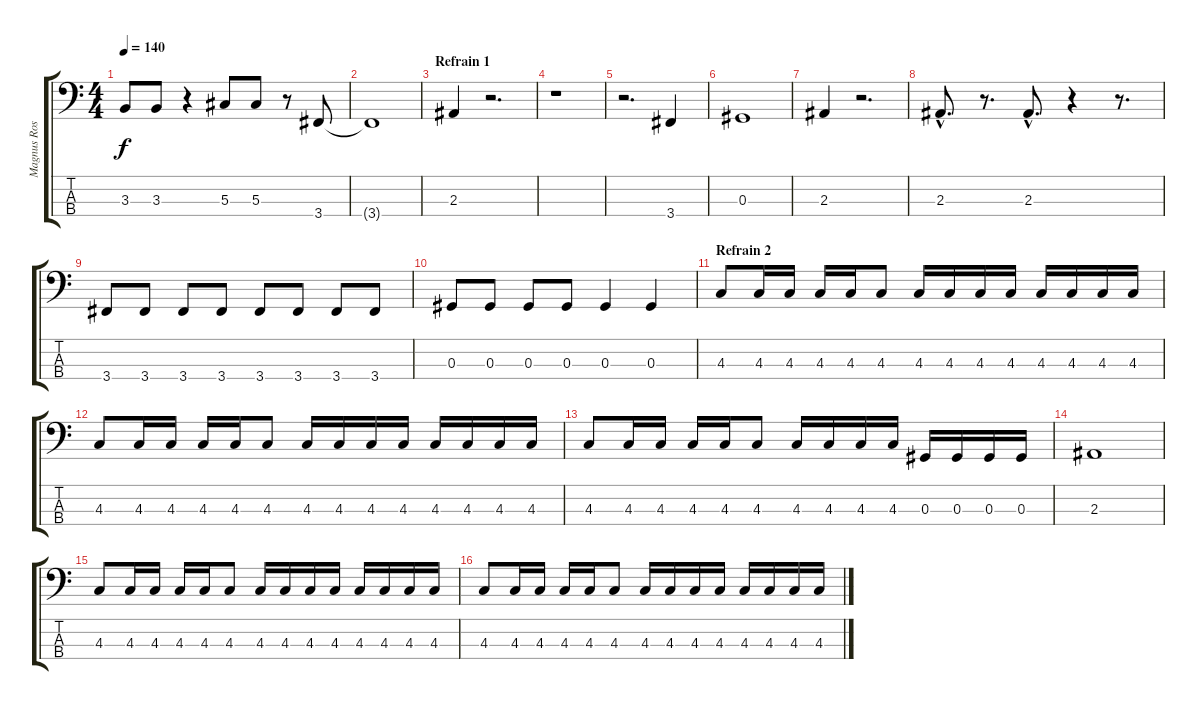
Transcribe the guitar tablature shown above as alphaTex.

\track ("Magnus Rosén :: Bass" "Magnus Ros") {instrument electricbassfinger}
\staff {score tabs}
\tuning (Gb2 Db2 Ab1 Eb1) {hide}
\ts (4 4)
\tempo 140
\clef f4
\ks c
3.3.8{dy f} 3.3.8 r.4 5.3.8 5.3.8 r.8 3.4.8 |
3.4{t}.1 |
\section ("" "Refrain 1")
2.3.4 r.2{d} |
r.1 |
r.2{d} 3.4.4 |
0.3.1 |
2.3.4 r.2{d} |
2.3{hac}.8{d} r.8{d} 2.3{hac}.8{d} r.4 r.8{d} |
3.4.8 3.4.8 3.4.8 3.4.8 3.4.8 3.4.8 3.4.8 3.4.8 |
0.3.8 0.3.8 0.3.8 0.3.8 0.3.4 0.3.4 |
\section ("" "Refrain 2")
4.3.8 4.3.16 4.3.16 4.3.16 4.3.16 4.3.8 4.3.16 4.3.16 4.3.16 4.3.16 4.3.16 4.3.16 4.3.16 4.3.16 |
4.3.8 4.3.16 4.3.16 4.3.16 4.3.16 4.3.8 4.3.16 4.3.16 4.3.16 4.3.16 4.3.16 4.3.16 4.3.16 4.3.16 |
4.3.8 4.3.16 4.3.16 4.3.16 4.3.16 4.3.8 4.3.16 4.3.16 4.3.16 4.3.16 0.3.16 0.3.16 0.3.16 0.3.16 |
2.3.1 |
4.3.8 4.3.16 4.3.16 4.3.16 4.3.16 4.3.8 4.3.16 4.3.16 4.3.16 4.3.16 4.3.16 4.3.16 4.3.16 4.3.16 |
4.3.8 4.3.16 4.3.16 4.3.16 4.3.16 4.3.8 4.3.16 4.3.16 4.3.16 4.3.16 4.3.16 4.3.16 4.3.16 4.3.16
